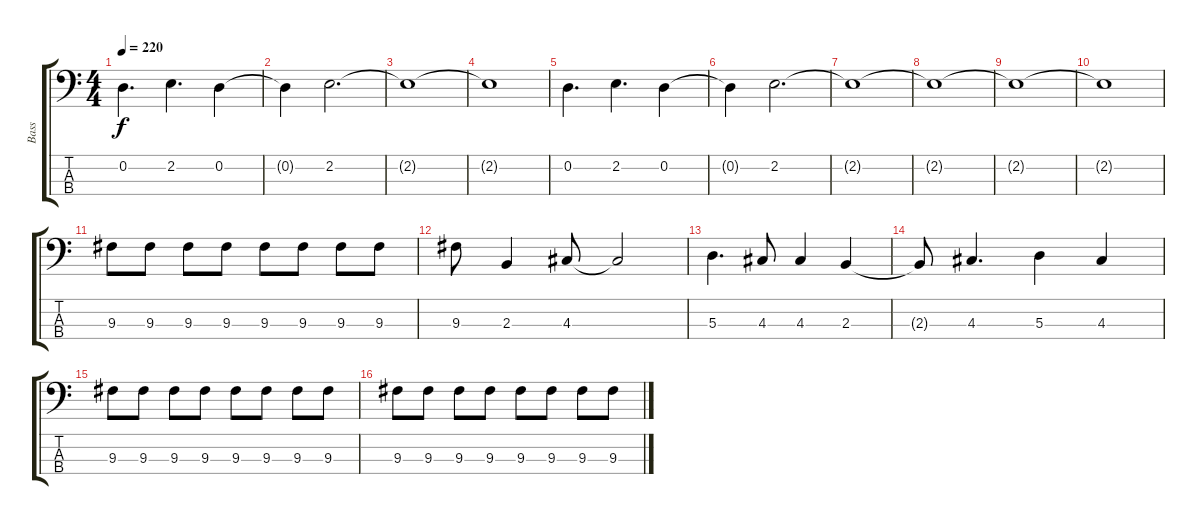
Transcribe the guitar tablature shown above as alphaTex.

\track ("Bass" "Bass") {instrument electricbassfinger}
\staff {score tabs}
\tuning (G2 D2 A1 E1) {hide}
\ts (4 4)
\tempo 220
\clef f4
\ks c
0.2.4{d dy f} 2.2.4{d} 0.2.4 |
0.2{t}.4 2.2.2{d} |
2.2{t}.1 |
2.2{t}.1 |
0.2.4{d} 2.2.4{d} 0.2.4 |
0.2{t}.4 2.2.2{d} |
2.2{t}.1 |
2.2{t}.1 |
2.2{t}.1 |
2.2{t}.1 |
9.3.8 9.3.8 9.3.8 9.3.8 9.3.8 9.3.8 9.3.8 9.3.8 |
9.3.8 2.3.4 4.3.8 4.3{t}.2 |
5.3.4{d} 4.3.8 4.3.4 2.3.4 |
2.3{t}.8 4.3.4{d} 5.3.4 4.3.4 |
9.3.8 9.3.8 9.3.8 9.3.8 9.3.8 9.3.8 9.3.8 9.3.8 |
9.3.8 9.3.8 9.3.8 9.3.8 9.3.8 9.3.8 9.3.8 9.3.8
